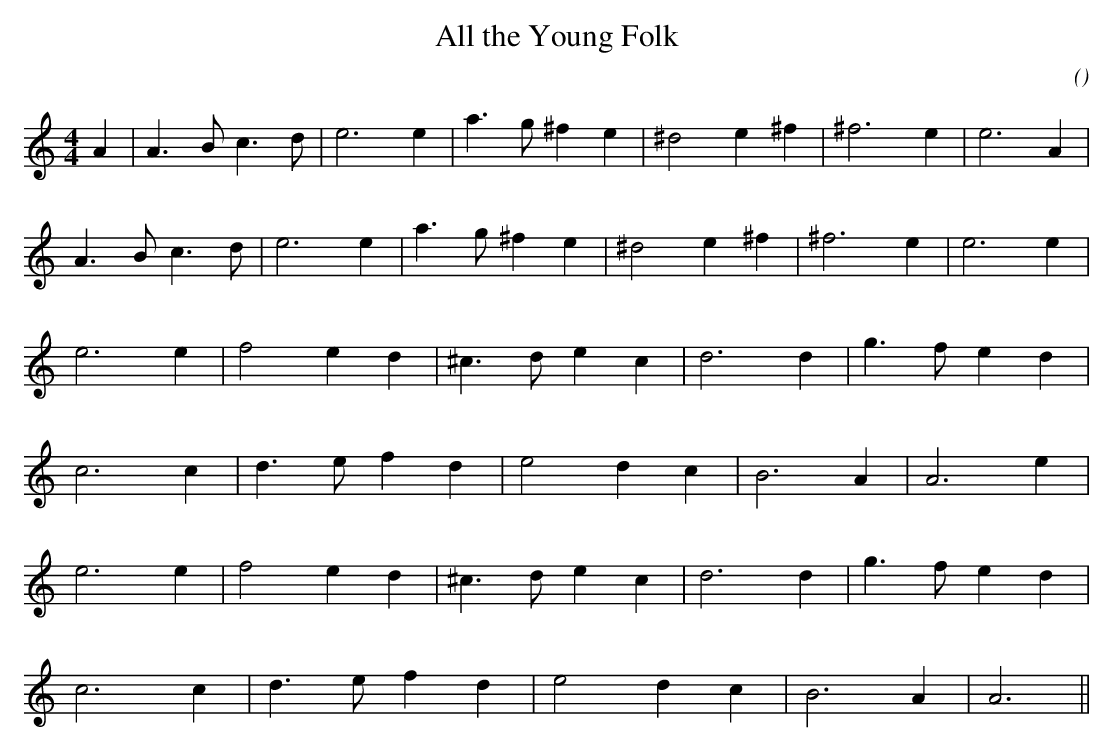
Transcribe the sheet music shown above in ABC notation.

X:1
T: All the Young Folk
C:
O:
M:4/4
K:Am
K:Am
M:4/4
L:1/16
A4 |A6 B2 c6 d2 |e12 e4 |a6 g2 ^f4 e4 |^d8 e4 ^f4 |^f12 e4 |e12 A4 |
A6 B2 c6 d2 |e12 e4 |a6 g2 ^f4 e4 |^d8 e4 ^f4 |^f12 e4 |e12 e4 |
e12 e4 |f8 e4 d4 |^c6 d2 e4 c4 |d12 d4 |g6 f2 e4 d4 |
c12 c4 |d6 e2 f4 d4 |e8 d4 c4 |B12 A4 |A12 e4 |
e12 e4 |f8 e4 d4 |^c6 d2 e4 c4 |d12 d4 |g6 f2 e4 d4 |
c12 c4 |d6 e2 f4 d4 |e8 d4 c4 |B12 A4 |A12 ||
